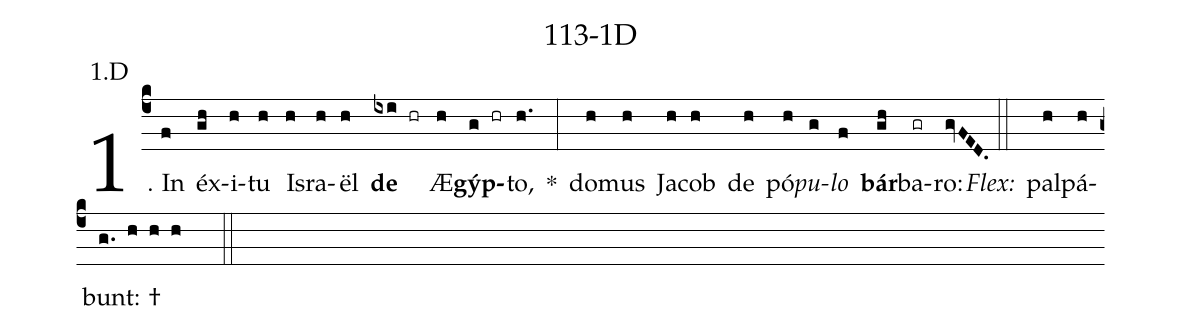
name: 113-1D;
annotation: 1.D;
%%
(c4)1. In(f) éx(gh)i(h)tu(h) Is(h)ra(h)ël(h) <b>de</b>(ixi hr) Æ(h)<b>gýp</b>(g hr)to,(h.) *(:) do(h)mus(h) Ja(h)cob(h) de(h) pó(h)<i>pu</i>(g)<i>lo</i>(f) <b>bár</b>(gh)ba(gr)ro:(gvFED.) (::)
<i>Flex:</i>()  pal(h)pá(h)bunt: †(g. h h h  ::)
